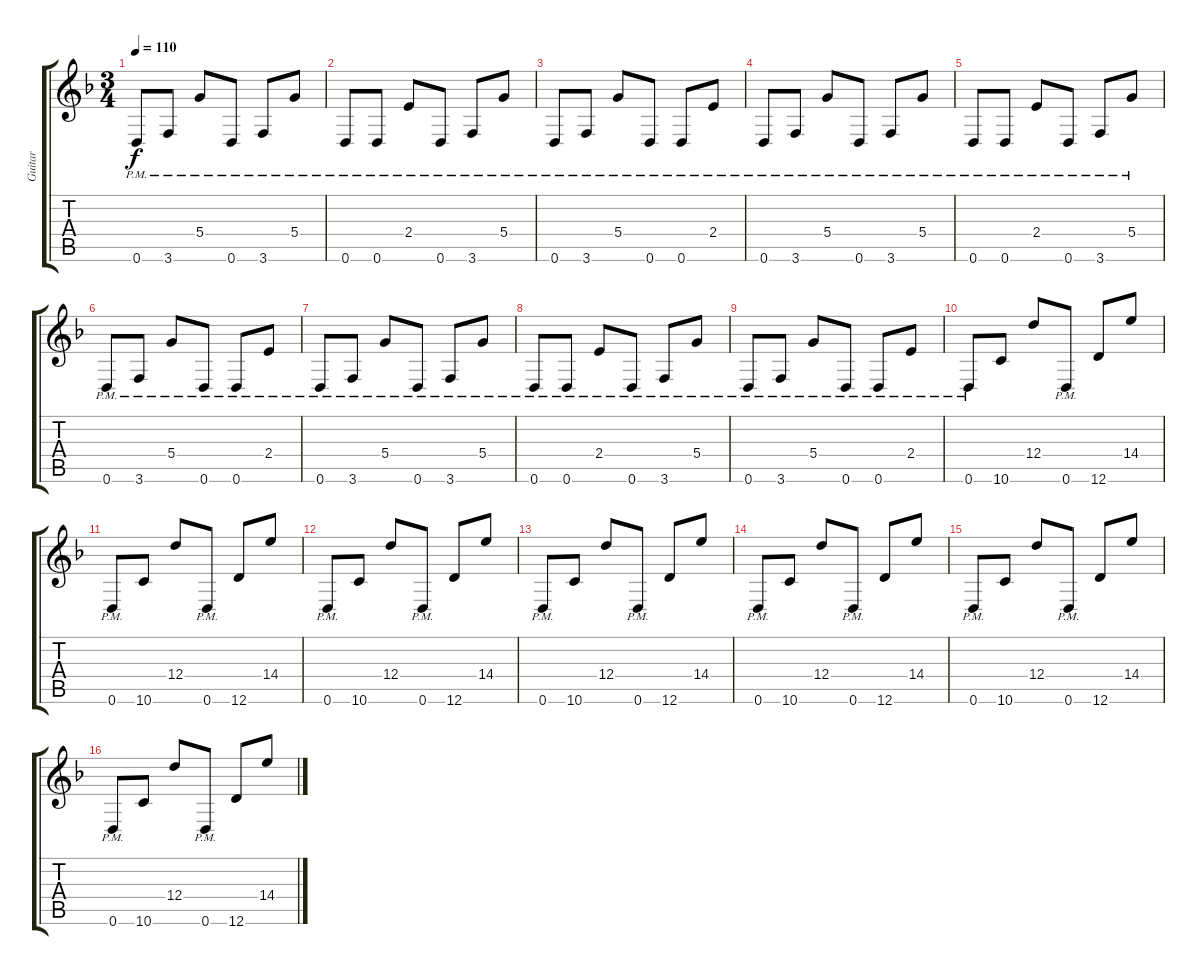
\track ("Guitar" "Guitar") {instrument distortionguitar}
\staff {score tabs}
\tuning (E4 B3 G3 D3 A2 D2) {hide}
\ts (3 4)
\tempo 110
\clef g2
\ks dminor
0.6{pm}.8{dy f} 3.6{pm}.8 5.4{pm}.8 0.6{pm}.8 3.6{pm}.8 5.4{pm}.8 |
0.6{pm}.8 0.6{pm}.8 2.4{pm}.8 0.6{pm}.8 3.6{pm}.8 5.4{pm}.8 |
0.6{pm}.8 3.6{pm}.8 5.4{pm}.8 0.6{pm}.8 0.6{pm}.8 2.4{pm}.8 |
0.6{pm}.8 3.6{pm}.8 5.4{pm}.8 0.6{pm}.8 3.6{pm}.8 5.4{pm}.8 |
0.6{pm}.8 0.6{pm}.8 2.4{pm}.8 0.6{pm}.8 3.6{pm}.8 5.4{pm}.8 |
0.6{pm}.8 3.6{pm}.8 5.4{pm}.8 0.6{pm}.8 0.6{pm}.8 2.4{pm}.8 |
0.6{pm}.8 3.6{pm}.8 5.4{pm}.8 0.6{pm}.8 3.6{pm}.8 5.4{pm}.8 |
0.6{pm}.8 0.6{pm}.8 2.4{pm}.8 0.6{pm}.8 3.6{pm}.8 5.4{pm}.8 |
0.6{pm}.8 3.6{pm}.8 5.4{pm}.8 0.6{pm}.8 0.6{pm}.8 2.4{pm}.8 |
0.6{pm}.8{volume 4} 10.6.8{volume 12} 12.4.8 0.6{pm}.8 12.6.8 14.4.8 |
0.6{pm}.8 10.6.8 12.4.8 0.6{pm}.8 12.6.8 14.4.8 |
0.6{pm}.8 10.6.8 12.4.8 0.6{pm}.8 12.6.8 14.4.8 |
0.6{pm}.8 10.6.8 12.4.8 0.6{pm}.8 12.6.8 14.4.8 |
0.6{pm}.8 10.6.8 12.4.8 0.6{pm}.8 12.6.8 14.4.8 |
0.6{pm}.8 10.6.8 12.4.8 0.6{pm}.8 12.6.8 14.4.8 |
0.6{pm}.8 10.6.8 12.4.8 0.6{pm}.8 12.6.8 14.4.8
